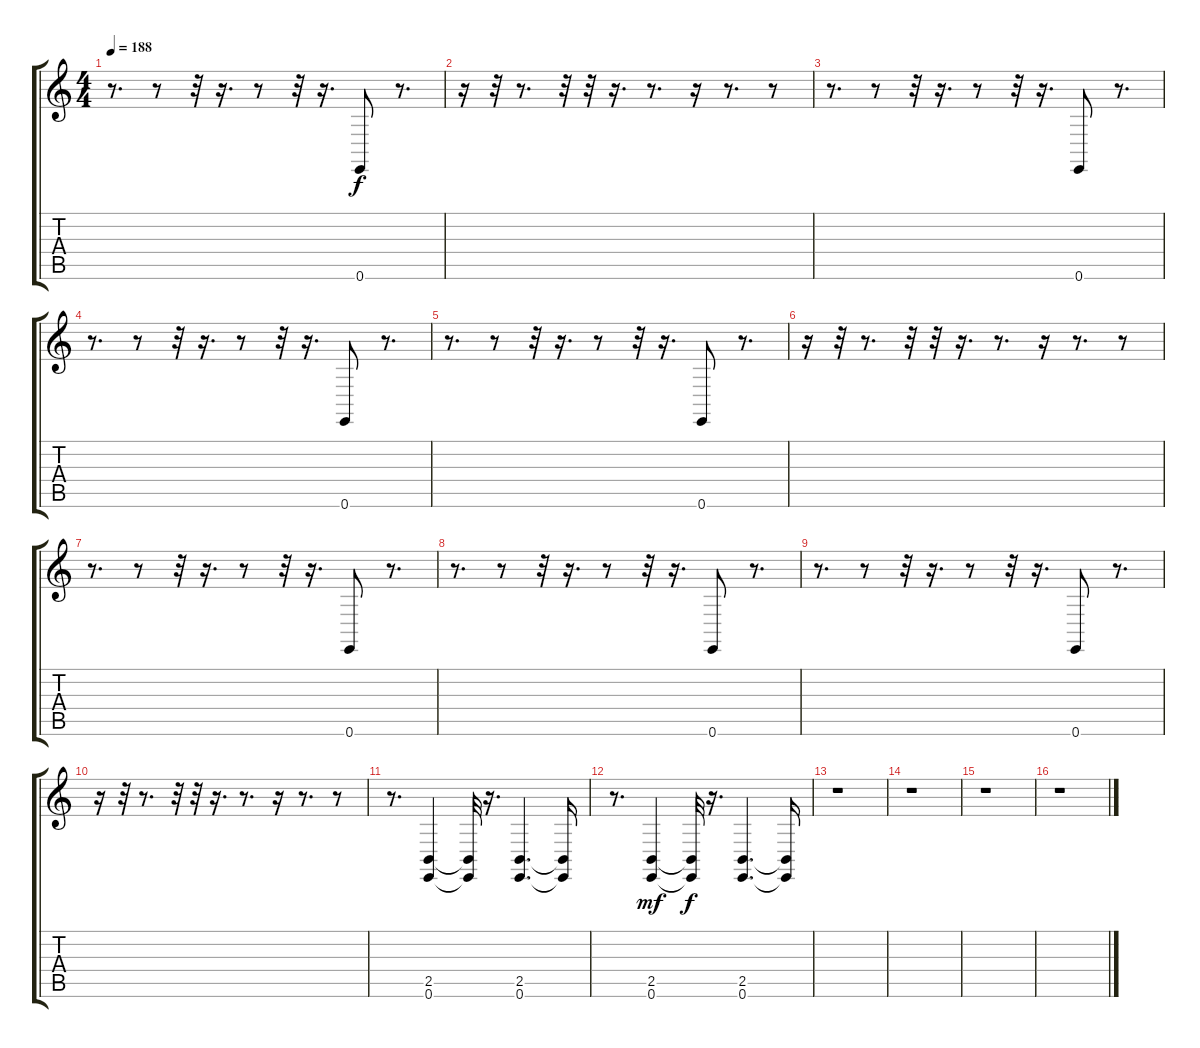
\track "" {instrument lead5charang}
\staff {score tabs}
\tuning (E4 B3 G3 D3 A2 E2) {hide}
\ts (4 4)
\tempo 188
\clef g2
\ks c
r.8{d dy f} r.8{balance 11} r.32 r.16{d} r.8{balance 14} r.32 r.16{d} 0.6.8{balance 7} r.8{d balance 4} |
r.16 r.32{balance 3} r.8{d} r.32 r.32{balance 10} r.16{d} r.8{d balance 16} r.16 r.8{d balance 10} r.8 |
r.8{d} r.8{balance 0} r.32 r.16{d} r.8{balance 10} r.32 r.16{d} 0.6.8{balance 3} r.8{d balance 2} |
r.8{d} r.8{balance 11} r.32 r.16{d} r.8{balance 13} r.32 r.16{d} 0.6.8{balance 5} r.8{d balance 3} |
r.8{d} r.8{balance 11} r.32 r.16{d} r.8{balance 14} r.32 r.16{d} 0.6.8{balance 7} r.8{d balance 4} |
r.16 r.32{balance 3} r.8{d} r.32 r.32{balance 10} r.16{d} r.8{d balance 16} r.16 r.8{d balance 10} r.8 |
r.8{d} r.8{balance 0} r.32 r.16{d} r.8{balance 10} r.32 r.16{d} 0.6.8{balance 3} r.8{d balance 2} |
r.8{d} r.8{balance 11} r.32 r.16{d} r.8{balance 13} r.32 r.16{d} 0.6.8{balance 5} r.8{d balance 3} |
r.8{d} r.8{balance 11} r.32 r.16{d} r.8{balance 14} r.32 r.16{d} 0.6.8{balance 7} r.8{d balance 4} |
r.16 r.32{balance 3} r.8{d} r.32 r.32{balance 10} r.16{d} r.8{d balance 16} r.16 r.8{d balance 10} r.8 |
r.8{d} (2.5 0.6).4{balance 8} (2.5{t} 0.6{t}).32 r.16{d} (2.5 0.6).4{d} (2.5{t} 0.6{t}).16 |
r.8{d} (2.5 0.6).4{dy mf} (2.5{t} 0.6{t}).32{dy f} r.16{d} (2.5 0.6).4{d} (2.5{t} 0.6{t}).16 |
r.1 |
r.1 |
r.1 |
r.1
